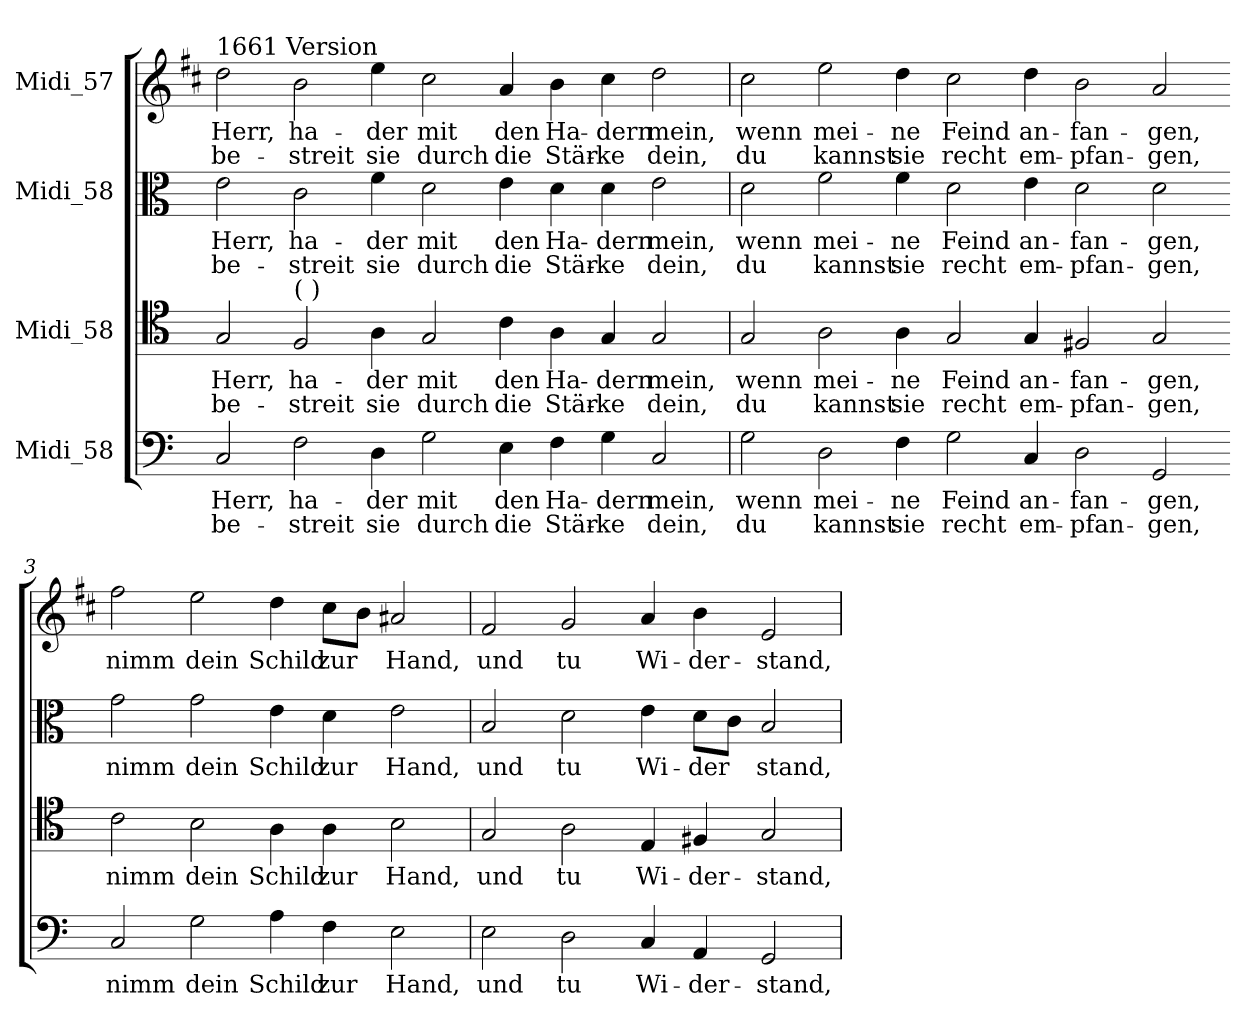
**kern	**text	**text	**kern	**text	**text	**kern	**text	**text	**kern	**text	**text
*part4	*part4	*part4	*part3	*part3	*part3	*part2	*part2	*part2	*part1	*part1	*part1
*staff4	*staff4	*staff4	*staff3	*staff3	*staff3	*staff2	*staff2	*staff2	*staff1	*staff1	*staff1
*I"Midi_58	*	*	*I"Midi_58	*	*	*I"Midi_58	*	*	*I"Midi_57	*	*
*clefF4	*	*	*clefC4	*	*	*clefC3	*	*	*clefG2	*	*
*	*	*	*	*	*	*	*	*	*ITrd1c2	*	*
*k[]	*	*	*k[]	*	*	*k[]	*	*	*k[]	*	*
*C:	*	*	*C:	*	*	*C:	*	*	*C:	*	*
=1	=1	=1	=1	=1	=1	=1	=1	=1	=1	=1	=1
!	!	!	!	!	!	!	!	!	!LO:TX:a:t=1661 Version	!	!
!	!LO:LY:b	!LO:LY:b	!	!LO:LY:b	!LO:LY:b	!	!LO:LY:b	!LO:LY:b	!	!LO:LY:b	!LO:LY:b
2C	Herr,	be-	2G	Herr,	be-	2e	Herr,	be-	2cc	Herr,	be-
!	!	!	!LO:TX:a:t=(  )	!	!	!	!	!	!	!	!
!	!LO:LY:b	!LO:LY:b	!	!LO:LY:b	!LO:LY:b	!	!LO:LY:b	!LO:LY:b	!	!LO:LY:b	!LO:LY:b
2F	-ha-	-streit	2F	-ha-	-streit	2c	-ha-	-streit	2a	-ha-	-streit
!	!LO:LY:b	!LO:LY:b	!	!LO:LY:b	!LO:LY:b	!	!LO:LY:b	!LO:LY:b	!	!LO:LY:b	!LO:LY:b
4D	der	sie	4A	der	sie	4f	der	sie	4dd	der	sie
!	!LO:LY:b	!LO:LY:b	!	!LO:LY:b	!LO:LY:b	!	!LO:LY:b	!LO:LY:b	!	!LO:LY:b	!LO:LY:b
2G	mit	durch	2G	mit	durch	2d	mit	durch	2b	mit	durch
!	!LO:LY:b	!LO:LY:b	!	!LO:LY:b	!LO:LY:b	!	!LO:LY:b	!LO:LY:b	!	!LO:LY:b	!LO:LY:b
4E	den	die	4c	den	die	4e	den	die	4g	den	die
!	!LO:LY:b	!LO:LY:b	!	!LO:LY:b	!LO:LY:b	!	!LO:LY:b	!LO:LY:b	!	!LO:LY:b	!LO:LY:b
4F	Ha-	-Stär-	4A	Ha-	-Stär-	4d	Ha-	-Stär-	4a	Ha-	-Stär-
!	!LO:LY:b	!LO:LY:b	!	!LO:LY:b	!LO:LY:b	!	!LO:LY:b	!LO:LY:b	!	!LO:LY:b	!LO:LY:b
4G	-dern	ke	4G	-dern	ke	4d	-dern	ke	4b	-dern	ke
!	!LO:LY:b	!LO:LY:b	!	!LO:LY:b	!LO:LY:b	!	!LO:LY:b	!LO:LY:b	!	!LO:LY:b	!LO:LY:b
2C	mein,	dein,	2G	mein,	dein,	2e	mein,	dein,	2cc	mein,	dein,
=2	=2	=2	=2	=2	=2	=2	=2	=2	=2	=2	=2
!	!LO:LY:b	!LO:LY:b	!	!LO:LY:b	!LO:LY:b	!	!LO:LY:b	!LO:LY:b	!	!LO:LY:b	!LO:LY:b
2G	wenn	du	2G	wenn	du	2d	wenn	du	2b	wenn	du
!	!LO:LY:b	!LO:LY:b	!	!LO:LY:b	!LO:LY:b	!	!LO:LY:b	!LO:LY:b	!	!LO:LY:b	!LO:LY:b
2D	mei-	-kannst	2A	mei-	-kannst	2f	mei-	-kannst	2dd	mei-	-kannst
!	!LO:LY:b	!LO:LY:b	!	!LO:LY:b	!LO:LY:b	!	!LO:LY:b	!LO:LY:b	!	!LO:LY:b	!LO:LY:b
4F	ne	sie	4A	ne	sie	4f	ne	sie	4cc	ne	sie
!	!LO:LY:b	!LO:LY:b	!	!LO:LY:b	!LO:LY:b	!	!LO:LY:b	!LO:LY:b	!	!LO:LY:b	!LO:LY:b
2G	Feind	recht	2G	Feind	recht	2d	Feind	recht	2b	Feind	recht
!	!LO:LY:b	!LO:LY:b	!	!LO:LY:b	!LO:LY:b	!	!LO:LY:b	!LO:LY:b	!	!LO:LY:b	!LO:LY:b
4C	an-	-em-	4G	an-	-em-	4e	an-	-em-	4cc	an-	-em-
!	!LO:LY:b	!LO:LY:b	!	!LO:LY:b	!LO:LY:b	!	!LO:LY:b	!LO:LY:b	!	!LO:LY:b	!LO:LY:b
2D	-fan-	-pfan-	2F#X	-fan-	-pfan-	2d	-fan-	-pfan-	2a	-fan-	-pfan-
!	!LO:LY:b	!LO:LY:b	!	!LO:LY:b	!LO:LY:b	!	!LO:LY:b	!LO:LY:b	!	!LO:LY:b	!LO:LY:b
2GG	-gen,	gen,	2G	-gen,	gen,	2d	-gen,	gen,	2g	-gen,	gen,
!!LO:LB:g=z
=3-	=3-	=3-	=3-	=3-	=3-	=3-	=3-	=3-	=3-	=3-	=3-
!	!LO:LY:b	!	!	!LO:LY:b	!	!	!LO:LY:b	!	!	!LO:LY:b	!
2C	nimm	.	2c	nimm	.	2g	nimm	.	2ee	nimm	.
!	!LO:LY:b	!	!	!LO:LY:b	!	!	!LO:LY:b	!	!	!LO:LY:b	!
2G	dein	.	2B	dein	.	2g	dein	.	2dd	dein	.
!	!LO:LY:b	!	!	!LO:LY:b	!	!	!LO:LY:b	!	!	!LO:LY:b	!
4A	Schild	.	4A	Schild	.	4e	Schild	.	4cc	Schild	.
!	!LO:LY:b	!	!	!LO:LY:b	!	!	!LO:LY:b	!	!	!LO:LY:b	!
4F	zur	.	4A	zur	.	4d	zur	.	8bL	zur	.
.	.	.	.	.	.	.	.	.	8aJ	.	.
!	!LO:LY:b	!	!	!LO:LY:b	!	!	!LO:LY:b	!	!	!LO:LY:b	!
2E	Hand,	.	2B	Hand,	.	2e	Hand,	.	2g#X	Hand,	.
=4	=4	=4	=4	=4	=4	=4	=4	=4	=4	=4	=4
!	!LO:LY:b	!	!	!LO:LY:b	!	!	!LO:LY:b	!	!	!LO:LY:b	!
2E	und	.	2G	und	.	2B	und	.	2e	und	.
!	!LO:LY:b	!	!	!LO:LY:b	!	!	!LO:LY:b	!	!	!LO:LY:b	!
2D	tu	.	2A	tu	.	2d	tu	.	2f	tu	.
!	!LO:LY:b	!	!	!LO:LY:b	!	!	!LO:LY:b	!	!	!LO:LY:b	!
4C	Wi-	.	4E	Wi-	.	4e	Wi-	.	4g	Wi-	.
!	!LO:LY:b	!	!	!LO:LY:b	!	!	!LO:LY:b	!	!	!LO:LY:b	!
4AA	-der-	.	4F#X	-der-	.	8dL	-der	.	4a	-der-	.
.	.	.	.	.	.	8cJ	.	.	.	.	.
!	!LO:LY:b	!	!	!LO:LY:b	!	!	!LO:LY:b	!	!	!LO:LY:b	!
2GG	-stand,	.	2G	-stand,	.	2B	stand,	.	2d	-stand,	.
=	=	=	=	=	=	=	=	=	=	=	=
*-	*-	*-	*-	*-	*-	*-	*-	*-	*-	*-	*-
